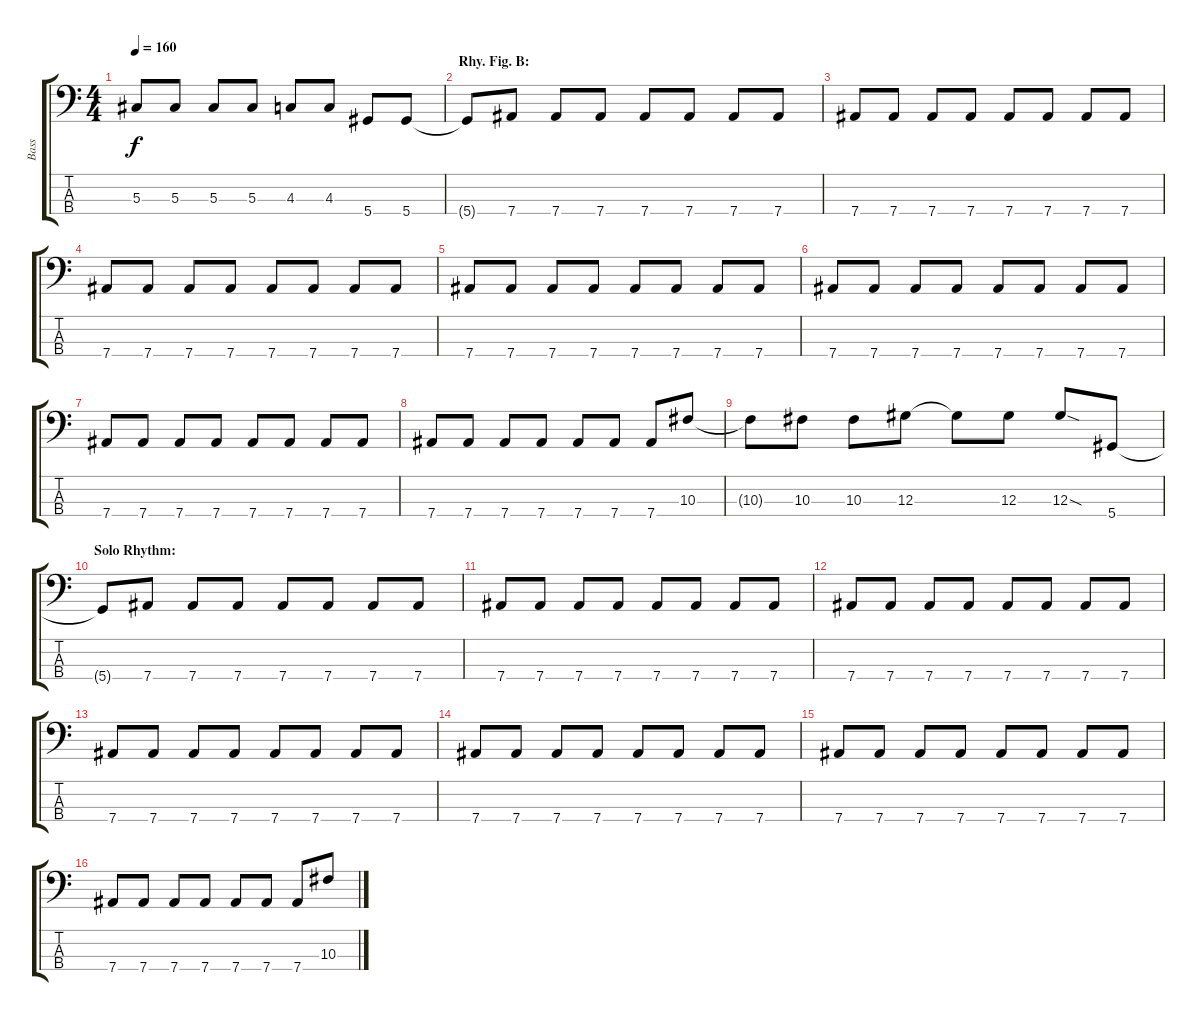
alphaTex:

\track ("Bass" "Bass") {instrument electricbassfinger}
\staff {score tabs}
\tuning (Gb2 Db2 Ab1 Eb1) {hide}
\ts (4 4)
\tempo 160
\clef f4
\ks c
5.3.8{dy f} 5.3.8 5.3.8 5.3.8 4.3.8 4.3.8 5.4.8 5.4.8 |
\section ("" "Rhy. Fig. B:")
5.4{t}.8 7.4.8 7.4.8 7.4.8 7.4.8 7.4.8 7.4.8 7.4.8 |
7.4.8 7.4.8 7.4.8 7.4.8 7.4.8 7.4.8 7.4.8 7.4.8 |
7.4.8 7.4.8 7.4.8 7.4.8 7.4.8 7.4.8 7.4.8 7.4.8 |
7.4.8 7.4.8 7.4.8 7.4.8 7.4.8 7.4.8 7.4.8 7.4.8 |
7.4.8 7.4.8 7.4.8 7.4.8 7.4.8 7.4.8 7.4.8 7.4.8 |
7.4.8 7.4.8 7.4.8 7.4.8 7.4.8 7.4.8 7.4.8 7.4.8 |
7.4.8 7.4.8 7.4.8 7.4.8 7.4.8 7.4.8 7.4.8 10.3.8 |
10.3{t}.8 10.3.8 10.3.8 12.3.8 12.3{t}.8 12.3.8 12.3{sod}.8 5.4.8 |
\section ("" "Solo Rhythm:")
5.4{t}.8 7.4.8 7.4.8 7.4.8 7.4.8 7.4.8 7.4.8 7.4.8 |
7.4.8 7.4.8 7.4.8 7.4.8 7.4.8 7.4.8 7.4.8 7.4.8 |
7.4.8 7.4.8 7.4.8 7.4.8 7.4.8 7.4.8 7.4.8 7.4.8 |
7.4.8 7.4.8 7.4.8 7.4.8 7.4.8 7.4.8 7.4.8 7.4.8 |
7.4.8 7.4.8 7.4.8 7.4.8 7.4.8 7.4.8 7.4.8 7.4.8 |
7.4.8 7.4.8 7.4.8 7.4.8 7.4.8 7.4.8 7.4.8 7.4.8 |
7.4.8 7.4.8 7.4.8 7.4.8 7.4.8 7.4.8 7.4.8 10.3.8
